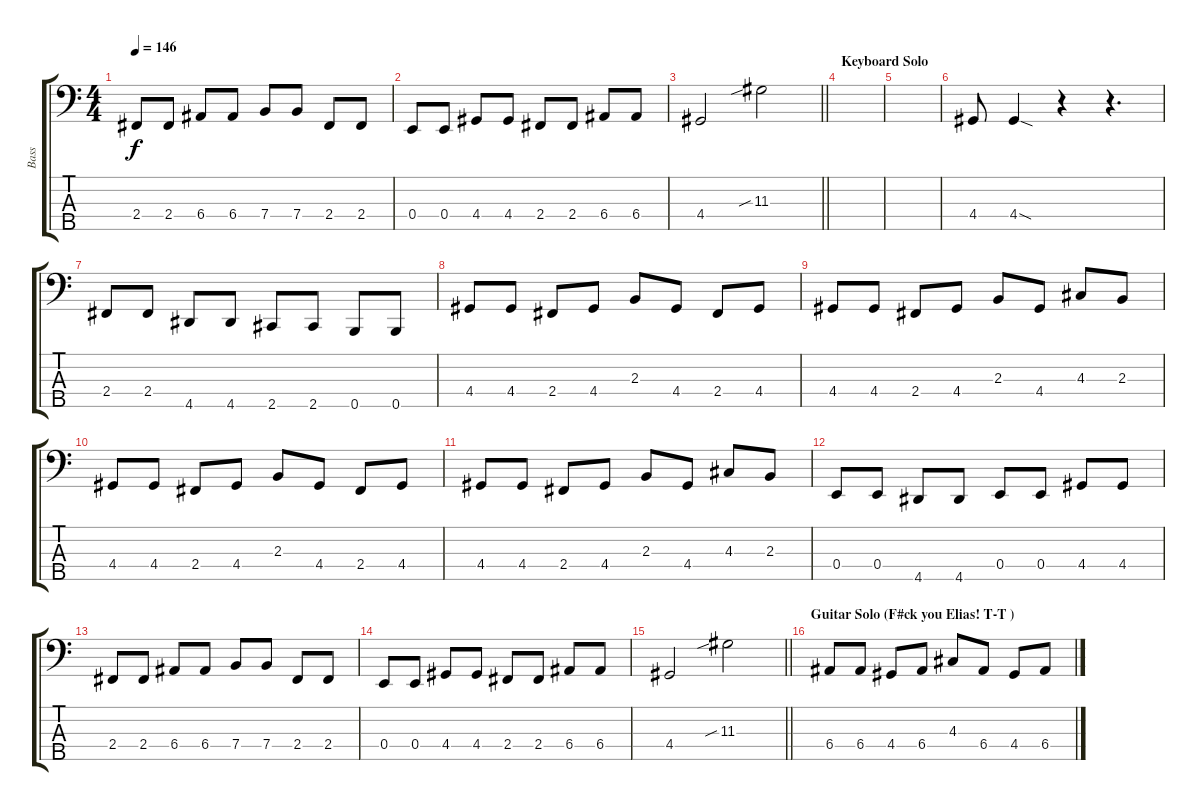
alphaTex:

\track ("Bass" "Bass") {instrument electricbasspick}
\staff {score tabs}
\tuning (G2 D2 A1 E1 B0) {hide}
\ts (4 4)
\tempo 146
\clef f4
\ks c
2.4.8{dy f} 2.4.8 6.4.8 6.4.8 7.4.8 7.4.8 2.4.8 2.4.8 |
0.4.8 0.4.8 4.4.8 4.4.8 2.4.8 2.4.8 6.4.8 6.4.8 |
\barLineRight lightlight
4.4.2 11.3{sib}.2 |
\section ("" "Keyboard Solo")
|
|
4.4.8 4.4{sod}.4 r.4 r.4{d} |
2.4.8 2.4.8 4.5.8 4.5.8 2.5.8 2.5.8 0.5.8 0.5.8 |
4.4.8 4.4.8 2.4.8 4.4.8 2.3.8 4.4.8 2.4.8 4.4.8 |
4.4.8 4.4.8 2.4.8 4.4.8 2.3.8 4.4.8 4.3.8 2.3.8 |
4.4.8 4.4.8 2.4.8 4.4.8 2.3.8 4.4.8 2.4.8 4.4.8 |
4.4.8 4.4.8 2.4.8 4.4.8 2.3.8 4.4.8 4.3.8 2.3.8 |
0.4.8 0.4.8 4.5.8 4.5.8 0.4.8 0.4.8 4.4.8 4.4.8 |
2.4.8 2.4.8 6.4.8 6.4.8 7.4.8 7.4.8 2.4.8 2.4.8 |
0.4.8 0.4.8 4.4.8 4.4.8 2.4.8 2.4.8 6.4.8 6.4.8 |
\barLineRight lightlight
4.4.2 11.3{sib}.2 |
\section ("" "Guitar Solo (F#ck you Elias! T-T )")
6.4.8 6.4.8 4.4.8 6.4.8 4.3.8 6.4.8 4.4.8 6.4.8
